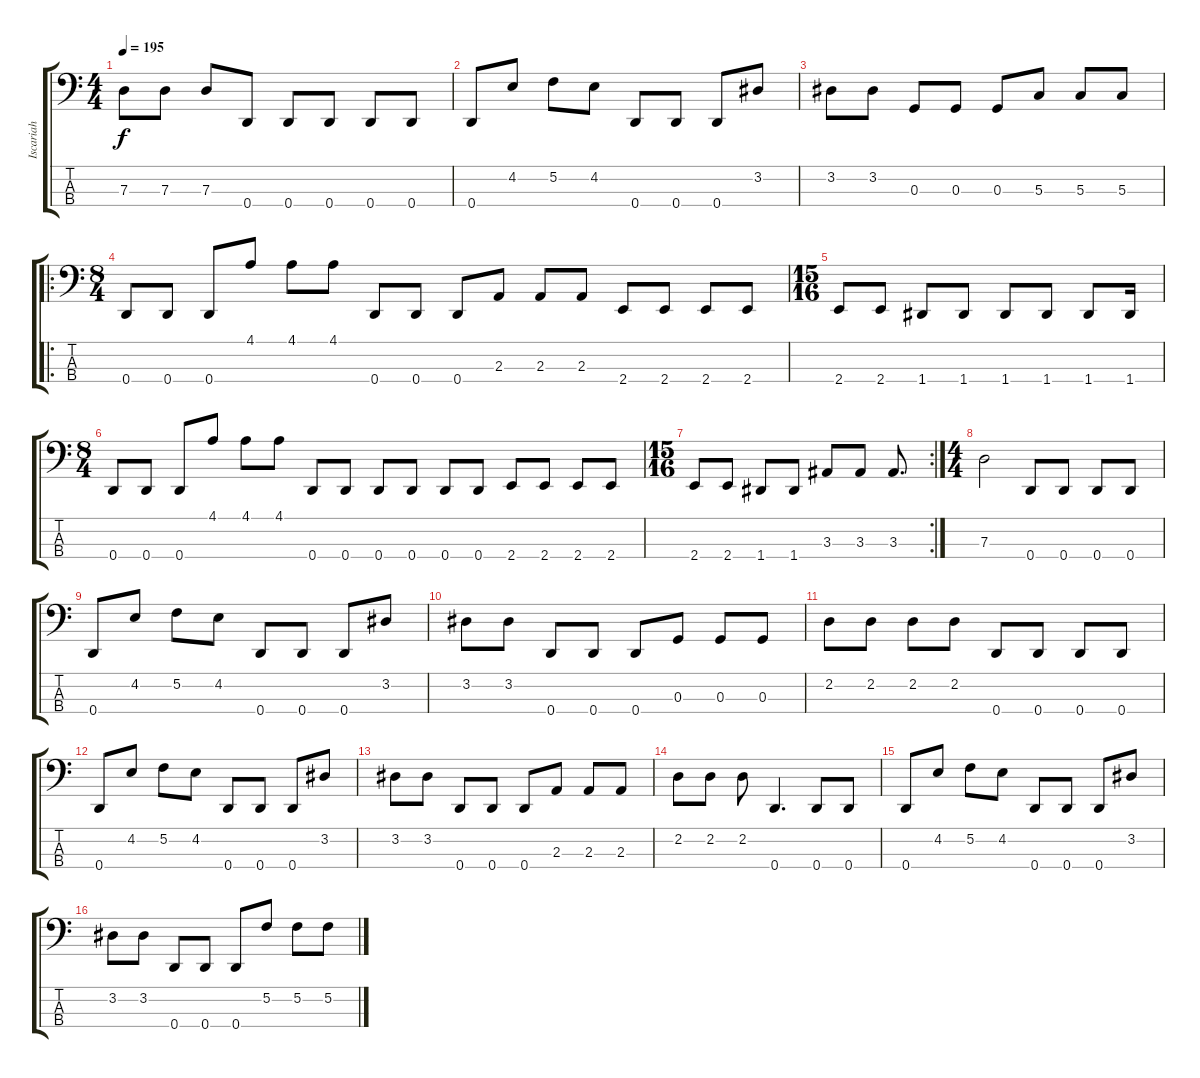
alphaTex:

\track ("Iscariah" "Iscariah") {instrument electricbassfinger}
\staff {score tabs}
\tuning (F2 C2 G1 D1) {hide}
\ts (4 4)
\tempo 195
\clef f4
\ks c
7.3.8{dy f} 7.3.8 7.3.8 0.4.8 0.4.8 0.4.8 0.4.8 0.4.8 |
0.4.8 4.2.8 5.2.8 4.2.8 0.4.8 0.4.8 0.4.8 3.2.8 |
3.2.8 3.2.8 0.3.8 0.3.8 0.3.8 5.3.8 5.3.8 5.3.8 |
\ro
\ts (8 4)
0.4.8 0.4.8 0.4.8 4.1.8 4.1.8 4.1.8 0.4.8 0.4.8 0.4.8 2.3.8 2.3.8 2.3.8 2.4.8 2.4.8 2.4.8 2.4.8 |
\ts (15 16)
2.4.8 2.4.8 1.4.8 1.4.8 1.4.8 1.4.8 1.4.8 1.4.16 |
\ts (8 4)
0.4.8 0.4.8 0.4.8 4.1.8 4.1.8 4.1.8 0.4.8 0.4.8 0.4.8 0.4.8 0.4.8 0.4.8 2.4.8 2.4.8 2.4.8 2.4.8 |
\rc 2
\ts (15 16)
2.4.8 2.4.8 1.4.8 1.4.8 3.3.8 3.3.8 3.3.8{d} |
\ts (4 4)
7.3.2 0.4.8 0.4.8 0.4.8 0.4.8 |
0.4.8 4.2.8 5.2.8 4.2.8 0.4.8 0.4.8 0.4.8 3.2.8 |
3.2.8 3.2.8 0.4.8 0.4.8 0.4.8 0.3.8 0.3.8 0.3.8 |
2.2.8 2.2.8 2.2.8 2.2.8 0.4.8 0.4.8 0.4.8 0.4.8 |
0.4.8 4.2.8 5.2.8 4.2.8 0.4.8 0.4.8 0.4.8 3.2.8 |
3.2.8 3.2.8 0.4.8 0.4.8 0.4.8 2.3.8 2.3.8 2.3.8 |
2.2.8 2.2.8 2.2.8 0.4.4{d} 0.4.8 0.4.8 |
0.4.8 4.2.8 5.2.8 4.2.8 0.4.8 0.4.8 0.4.8 3.2.8 |
3.2.8 3.2.8 0.4.8 0.4.8 0.4.8 5.2.8 5.2.8 5.2.8
